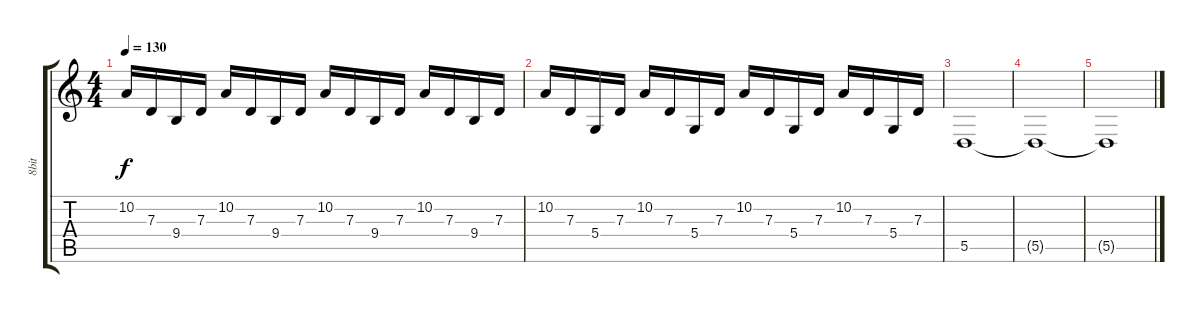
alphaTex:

\track ("8bit" "8bit") {instrument lead2sawtooth}
\staff {score tabs}
\tuning (E4 B3 G3 D3 A2 E2) {hide}
\ts (4 4)
\tempo 130
\clef g2
\ks c
10.2.16{dy f} 7.3.16 9.4.16 7.3.16 10.2.16 7.3.16 9.4.16 7.3.16 10.2.16 7.3.16 9.4.16 7.3.16 10.2.16 7.3.16 9.4.16 7.3.16 |
10.2.16 7.3.16 5.4.16 7.3.16 10.2.16 7.3.16 5.4.16 7.3.16 10.2.16 7.3.16 5.4.16 7.3.16 10.2.16 7.3.16 5.4.16 7.3.16 |
5.5.1 |
5.5{t}.1 |
5.5{t}.1
